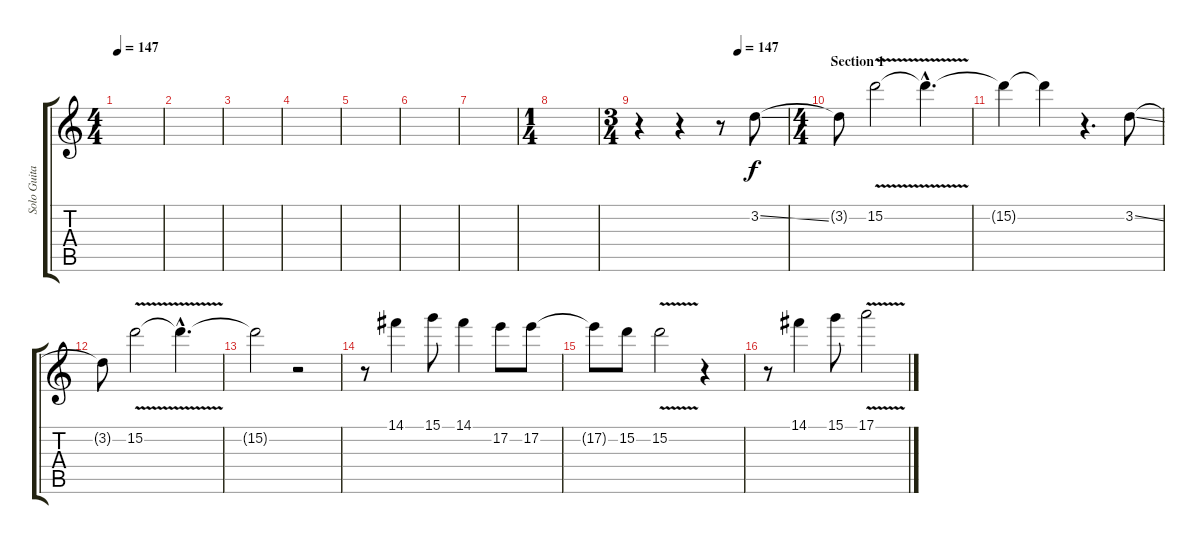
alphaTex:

\track ("Solo Guitar" "Solo Guita") {instrument overdrivenguitar}
\staff {score tabs}
\tuning (E4 B3 G3 D3 A2 E2) {hide}
\ts (4 4)
\tempo 147
\tempo 73
\tempo 147
\clef g2
\ks c
|
|
|
|
|
|
|
\ts (1 4)
|
\ts (3 4)
\tempo (147 0.6666666666666666)
r.4 r.4 r.8 3.2{ss}.8 |
\ts (4 4)
\section ("" "Section 1")
3.2{t}.8 15.2{v}.2 15.2{hac t}.4{d} |
15.2{t}.4 15.2{t}.4 r.4{d} 3.2{ss}.8 |
3.2{t}.8 15.2{v}.2 15.2{hac t}.4{d} |
15.2{t}.2 r.2 |
r.8 14.1.4 15.1.8 14.1.4 17.2.8 17.2.8 |
17.2{t}.8 15.2.8 15.2{v}.2 r.4 |
r.8 14.1.4 15.1.8 17.1{v}.2
